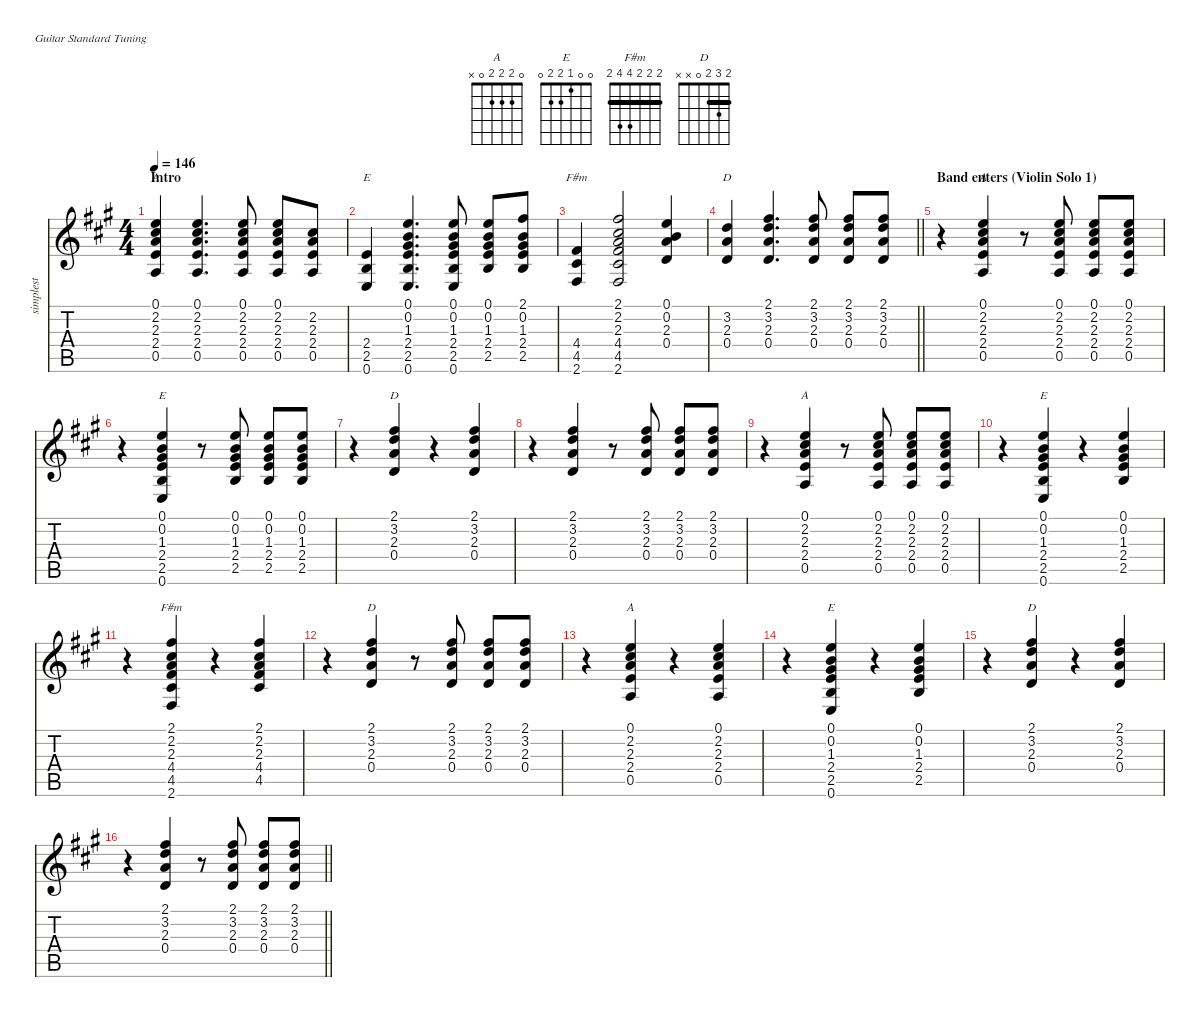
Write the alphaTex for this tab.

\defaultSystemsLayout 4
\hideDynamics
\bracketExtendMode nobrackets
\otherSystemsTrackNameOrientation horizontal
\track ("Guitar - simplest" "simplest") {defaultSystemsLayout 8 mute instrument acousticguitarsteel}
\staff {score tabs}
\tuning (E4 B3 G3 D3 A2 E2)
\chord ("A" 0 2 2 2 0 x) {showfingering false}
\chord ("E" x x 1 2 2 0) {showfingering false}
\chord ("F#m" 2 2 2 4 4 2) {showfingering false barre (2 2 2)}
\chord ("D" 2 3 2 0 x x) {showfingering false barre 2}
\chord ("E" 0 0 1 2 2 0) {showfingering false}
\ts (4 4)
\beaming (8 2 2 2 2)
\section ("" "Intro")
\tempo 146
\clef g2
\ks a
(0.1{acc forcenatural} 2.2{acc #} 2.3{acc forcenatural} 2.4{acc forcenatural} 0.5{acc forcenatural}).4{ch "A" dy f instrument acousticguitarsteel beam Up} (0.1{acc forcenatural} 2.2{acc #} 2.3{acc forcenatural} 2.4{acc forcenatural} 0.5{acc forcenatural}).4{d beam Up} (0.1{acc forcenatural} 2.2{acc #} 2.3{acc forcenatural} 2.4{acc forcenatural} 0.5{acc forcenatural}).8{beam Up} (0.1{acc forcenatural} 2.2{acc #} 2.3{acc forcenatural} 2.4{acc forcenatural} 0.5{acc forcenatural}).8{beam Up} (2.2{acc #} 2.3{acc forcenatural} 2.4{acc forcenatural} 0.5{acc forcenatural}).8{beam Up} |
(2.4{acc forcenatural} 2.5{acc forcenatural} 0.6{acc forcenatural}).4{ch "E" beam Up} (0.1{acc forcenatural} 0.2{acc forcenatural} 1.3{acc #} 2.4{acc forcenatural} 2.5{acc forcenatural} 0.6{acc forcenatural}).4{d beam Up} (0.1{acc forcenatural} 0.2{acc forcenatural} 1.3{acc #} 2.4{acc forcenatural} 2.5{acc forcenatural} 0.6{acc forcenatural}).8{beam Up} (0.1{acc forcenatural} 0.2{acc forcenatural} 1.3{acc #} 2.4{acc forcenatural} 2.5{acc forcenatural}).8{beam Up} (2.1{acc #} 0.2{acc forcenatural} 1.3{acc #} 2.4{acc forcenatural} 2.5{acc forcenatural}).8{beam Up} |
(4.4{acc #} 4.5{acc #} 2.6{acc #}).4{ch "F#m" beam Up} (2.1{acc #} 2.2{acc #} 2.3{acc forcenatural} 4.4{acc #} 4.5{acc #} 2.6{acc #}).2{beam Up} (0.1{acc forcenatural} 0.2{acc forcenatural} 2.3{acc forcenatural} 0.4{acc forcenatural}).4{beam Up} |
\barLineRight lightlight
(3.2{acc forcenatural} 2.3{acc forcenatural} 0.4{acc forcenatural}).4{ch "D" beam Up} (2.1{acc #} 3.2{acc forcenatural} 2.3{acc forcenatural} 0.4{acc forcenatural}).4{d beam Up} (2.1{acc #} 3.2{acc forcenatural} 2.3{acc forcenatural} 0.4{acc forcenatural}).8{beam Up} (2.1{acc #} 3.2{acc forcenatural} 2.3{acc forcenatural} 0.4{acc forcenatural}).8{beam Up} (2.1{acc #} 3.2{acc forcenatural} 2.3{acc forcenatural} 0.4{acc forcenatural}).8{beam Up} |
\section ("" "Band enters (Violin Solo 1)")
r.4{beam Down} (0.1{acc forcenatural} 2.2{acc #} 2.3{acc forcenatural} 2.4{acc forcenatural} 0.5{acc forcenatural}).4{ch "A" beam Up} r.8{beam Up} (0.1{acc forcenatural} 2.2{acc #} 2.3{acc forcenatural} 2.4{acc forcenatural} 0.5{acc forcenatural}).8{beam Up} (0.1{acc forcenatural} 2.2{acc #} 2.3{acc forcenatural} 2.4{acc forcenatural} 0.5{acc forcenatural}).8{beam Up} (0.1{acc forcenatural} 2.2{acc #} 2.3{acc forcenatural} 2.4{acc forcenatural} 0.5{acc forcenatural}).8{beam Up} |
r.4{beam Down} (0.1{acc forcenatural} 0.2{acc forcenatural} 1.3{acc #} 2.4{acc forcenatural} 2.5{acc forcenatural} 0.6{acc forcenatural}).4{ch "E" beam Up} r.8{beam Up} (0.1{acc forcenatural} 0.2{acc forcenatural} 1.3{acc #} 2.4{acc forcenatural} 2.5{acc forcenatural}).8{beam Up} (0.1{acc forcenatural} 0.2{acc forcenatural} 1.3{acc #} 2.4{acc forcenatural} 2.5{acc forcenatural}).8{beam Up} (0.1{acc forcenatural} 0.2{acc forcenatural} 1.3{acc #} 2.4{acc forcenatural} 2.5{acc forcenatural}).8{beam Up} |
r.4{beam Down} (2.1{acc #} 3.2{acc forcenatural} 2.3{acc forcenatural} 0.4{acc forcenatural}).4{ch "D" beam Up} r.4{beam Up} (2.1{acc #} 3.2{acc forcenatural} 2.3{acc forcenatural} 0.4{acc forcenatural}).4{beam Up} |
r.4{beam Down} (2.1{acc #} 3.2{acc forcenatural} 2.3{acc forcenatural} 0.4{acc forcenatural}).4{beam Up} r.8{beam Up} (2.1{acc #} 3.2{acc forcenatural} 2.3{acc forcenatural} 0.4{acc forcenatural}).8{beam Up} (2.1{acc #} 3.2{acc forcenatural} 2.3{acc forcenatural} 0.4{acc forcenatural}).8{beam Up} (2.1{acc #} 3.2{acc forcenatural} 2.3{acc forcenatural} 0.4{acc forcenatural}).8{beam Up} |
r.4{beam Down} (0.1{acc forcenatural} 2.2{acc #} 2.3{acc forcenatural} 2.4{acc forcenatural} 0.5{acc forcenatural}).4{ch "A" beam Up} r.8{beam Up} (0.1{acc forcenatural} 2.2{acc #} 2.3{acc forcenatural} 2.4{acc forcenatural} 0.5{acc forcenatural}).8{beam Up} (0.1{acc forcenatural} 2.2{acc #} 2.3{acc forcenatural} 2.4{acc forcenatural} 0.5{acc forcenatural}).8{beam Up} (0.1{acc forcenatural} 2.2{acc #} 2.3{acc forcenatural} 2.4{acc forcenatural} 0.5{acc forcenatural}).8{beam Up} |
r.4{beam Down} (0.1{acc forcenatural} 0.2{acc forcenatural} 1.3{acc #} 2.4{acc forcenatural} 2.5{acc forcenatural} 0.6{acc forcenatural}).4{ch "E" beam Up} r.4{beam Up} (0.1{acc forcenatural} 0.2{acc forcenatural} 1.3{acc #} 2.4{acc forcenatural} 2.5{acc forcenatural}).4{beam Up} |
r.4{beam Down} (2.1{acc #} 2.2{acc #} 2.3{acc forcenatural} 4.4{acc #} 4.5{acc #} 2.6{acc #}).4{ch "F#m" beam Up} r.4{beam Up} (2.1{acc #} 2.2{acc #} 2.3{acc forcenatural} 4.4{acc #} 4.5{acc #}).4{beam Up} |
r.4{beam Down} (2.1{acc #} 3.2{acc forcenatural} 2.3{acc forcenatural} 0.4{acc forcenatural}).4{ch "D" beam Up} r.8{beam Up} (2.1{acc #} 3.2{acc forcenatural} 2.3{acc forcenatural} 0.4{acc forcenatural}).8{beam Up} (2.1{acc #} 3.2{acc forcenatural} 2.3{acc forcenatural} 0.4{acc forcenatural}).8{beam Up} (2.1{acc #} 3.2{acc forcenatural} 2.3{acc forcenatural} 0.4{acc forcenatural}).8{beam Up} |
r.4{beam Down} (0.1{acc forcenatural} 2.2{acc #} 2.3{acc forcenatural} 2.4{acc forcenatural} 0.5{acc forcenatural}).4{ch "A" beam Up} r.4{beam Up} (0.1{acc forcenatural} 2.2{acc #} 2.3{acc forcenatural} 2.4{acc forcenatural} 0.5{acc forcenatural}).4{beam Up} |
r.4{beam Down} (0.1{acc forcenatural} 0.2{acc forcenatural} 1.3{acc #} 2.4{acc forcenatural} 2.5{acc forcenatural} 0.6{acc forcenatural}).4{ch "E" beam Up} r.4{beam Up} (0.1{acc forcenatural} 0.2{acc forcenatural} 1.3{acc #} 2.4{acc forcenatural} 2.5{acc forcenatural}).4{beam Up} |
r.4{beam Down} (2.1{acc #} 3.2{acc forcenatural} 2.3{acc forcenatural} 0.4{acc forcenatural}).4{ch "D" beam Up} r.4{beam Up} (2.1{acc #} 3.2{acc forcenatural} 2.3{acc forcenatural} 0.4{acc forcenatural}).4{beam Up} |
\barLineRight lightlight
r.4{beam Down} (2.1{acc #} 3.2{acc forcenatural} 2.3{acc forcenatural} 0.4{acc forcenatural}).4{beam Up} r.8{beam Up} (2.1{acc #} 3.2{acc forcenatural} 2.3{acc forcenatural} 0.4{acc forcenatural}).8{beam Up} (2.1{acc #} 3.2{acc forcenatural} 2.3{acc forcenatural} 0.4{acc forcenatural}).8{beam Up} (2.1{acc #} 3.2{acc forcenatural} 2.3{acc forcenatural} 0.4{acc forcenatural}).8{beam Up}
